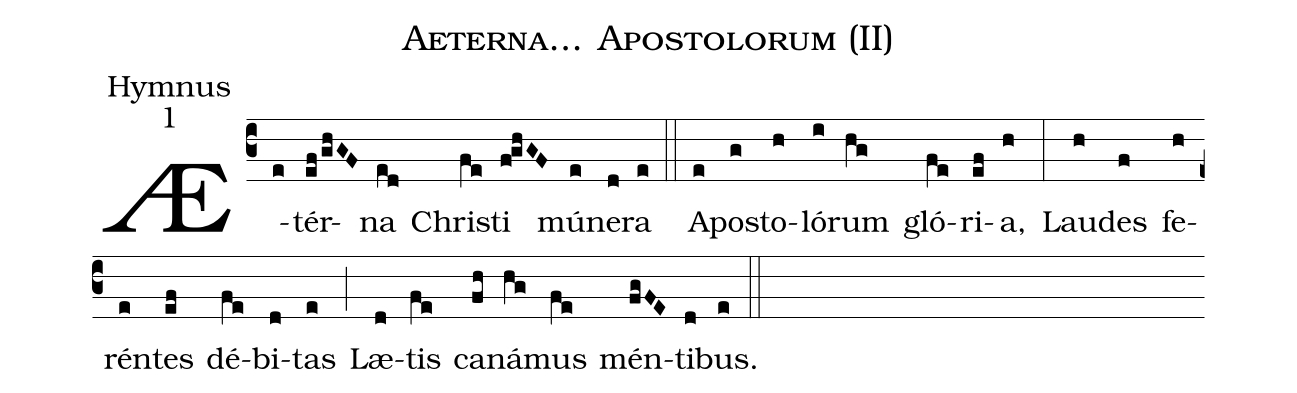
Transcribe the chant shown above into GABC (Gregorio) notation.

name:Aeterna... Apostolorum (II);
office-part:Hymnus;
mode:1;
%%
(c3) Æ(e)tér(ef/ghGF)na(ed) Chri(fe)sti(f!ghGF) mú(e)ne(d)ra(e) (::)
A(e)po(g)sto(h)ló(i)rum(hg) gló(fe)ri(ef)a,(h) (:)
Lau(h)des(f) fe(h)rén(e)tes(ef) dé(fe)bi(d)tas(e) (;) Læ(d)tis(fe) ca(fh)ná(hg)mus(fe) mén(fgFE)ti(d)bus.(e) (::)
